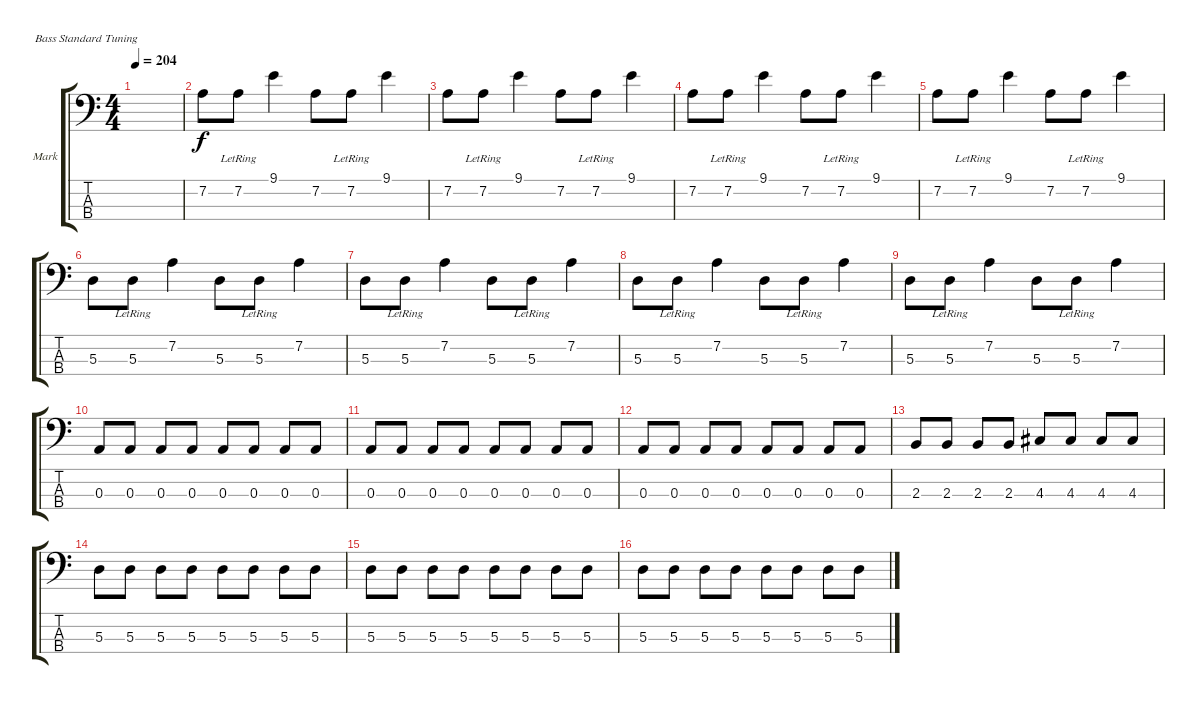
\defaultSystemsLayout 4
\bracketExtendMode groupsimilarinstruments
\firstSystemTrackNameOrientation horizontal
\otherSystemsTrackNameOrientation horizontal
\track ("Mark Hoppus" "Mark") {instrument electricbassfinger}
\staff {score tabs}
\tuning (G2 D2 A1 E1)
\ts (4 4)
\tempo 204
\clef f4
\ks c
|
7.2.8 7.2{lr}.8 9.1.4 7.2.8 7.2{lr}.8 9.1.4 |
7.2.8 7.2{lr}.8 9.1.4 7.2.8 7.2{lr}.8 9.1.4 |
7.2.8 7.2{lr}.8 9.1.4 7.2.8 7.2{lr}.8 9.1.4 |
7.2.8 7.2{lr}.8 9.1.4 7.2.8 7.2{lr}.8 9.1.4 |
5.3.8 5.3{lr}.8 7.2.4 5.3.8 5.3{lr}.8 7.2.4 |
5.3.8 5.3{lr}.8 7.2.4 5.3.8 5.3{lr}.8 7.2.4 |
5.3.8 5.3{lr}.8 7.2.4 5.3.8 5.3{lr}.8 7.2.4 |
5.3.8 5.3{lr}.8 7.2.4 5.3.8 5.3{lr}.8 7.2.4 |
0.3.8 0.3.8 0.3.8 0.3.8 0.3.8 0.3.8 0.3.8 0.3.8 |
0.3.8 0.3.8 0.3.8 0.3.8 0.3.8 0.3.8 0.3.8 0.3.8 |
0.3.8 0.3.8 0.3.8 0.3.8 0.3.8 0.3.8 0.3.8 0.3.8 |
2.3.8 2.3.8 2.3.8 2.3.8 4.3.8 4.3.8 4.3.8 4.3.8 |
5.3.8 5.3.8 5.3.8 5.3.8 5.3.8 5.3.8 5.3.8 5.3.8 |
5.3.8 5.3.8 5.3.8 5.3.8 5.3.8 5.3.8 5.3.8 5.3.8 |
5.3.8 5.3.8 5.3.8 5.3.8 5.3.8 5.3.8 5.3.8 5.3.8
